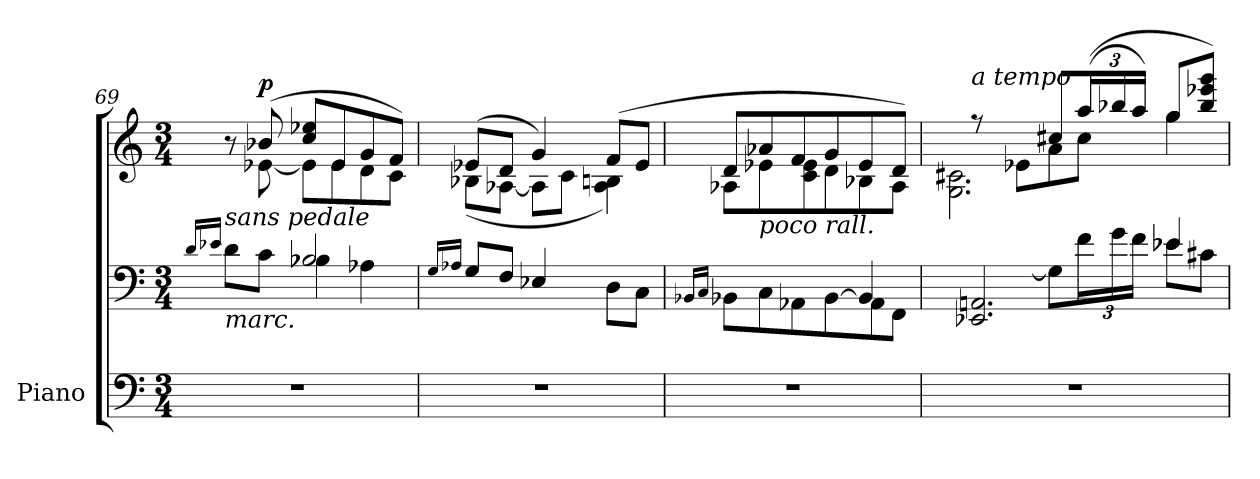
**kern	**kern	**kern	**dynam
*part1	*part1	*part1	*part1
*staff3	*staff2	*staff1	*staff1/2/3
*I"Piano	*	*	*
*I'Pno.	*	*	*
*clefF4	*clefF4	*clefG2	*
*k[]	*k[]	*k[]	*
*M3/4	*M3/4	*M3/4	*
=69	=69	=69	=69
.	16qd/LL	.	.
.	16qe-X/JJ	.	.
*	*^	*^	*
!	!LO:TX:a:i:t=sans pedale	!	!	!	!
!	!LO:TX:b:i:t=marc.	!	!	!	!
2.r	8d\L	4ryy	8r	8ryy	.
!	!	!	!	!	!LO:DY:a
.	8c\J	.	(8b-X/	[8e-X\	p
.	2B-X/	4B-\	8cc/ 8ee-X/L	8e-\L]	.
.	.	.	8e-/	8e-\	.
.	.	4A-X\	8g/	8d\	.
.	.	.	8f/J)	8c\J	.
=70	=70	=70	=70	=70	=70
.	16qG/LL	.	.	.	.
.	16qA-X/JJ	.	.	.	.
2.r	8G/L	2ryy	(8e-X/L	(8B-X\L	.
.	8F/J	.	8d/J	[8A-X\J	.
.	4E-X/	.	4g/)	8A-\L]	.
.	.	.	.	8c\J	.
.	4ryy	8D\L	(8f/L	4A-\ 4Bn\)	.
.	.	8C\J	8e-/J	.	.
=71	=71	=71	=71	=71	=71
.	.	16qBB-X/LL	.	.	.
.	.	16qC/JJ	.	.	.
2.r	2ryy	8BB-\L	8d/L	8A-X\L	.
!	!	!	!LO:TX:b:i:t=poco rall.	!	!
.	.	8C\	8a-X/	8e-X\	.
.	.	8AA-X\	8f/	8c\ 8e-\	.
.	.	[8BB-\	8g/	8d\	.
.	4BB-/]	8AA-\	8e-/	8B-X\	.
.	.	8FF\J	8d/J)	8A-\J	.
!!LO:PB:g=z
=72	=72	=72	=72	=72	=72
*	*	*^	*	*^	*
!	!	!	!	!LO:TX:a:i:t=a tempo	!	!	!
2.r	2.EE-X/ 2.AAn/	8EE-\Lyy	2ryy	8c#X/Lyy	8rff	2.G\ 2.c#\	.
.	.	[8G\J	.	8e-X/J	8e-\L	.	.
.	.	8G\L]	.	8cc#X/L	8a\	.	.
*	*	*Xbrackettup	*	*Xbrackettup	*	*	*
.	.	24f\L	.	((24aa/L	8cc#\J	.	.
.	.	24g\	.	24bb-X/	.	.	.
.	.	24f\JJ	.	24aa/JJ)	.	.	.
.	.	8e-X\L	4e-/	8gg/L	4gg\	.	.
.	.	8c#X\J	.	8bb-/ 8eee-X/ 8ggg/J)	.	.	.
*	*v	*v	*v	*	*	*	*
*	*	*v	*v	*v	*
=	=	=	=
*-	*-	*-	*-
